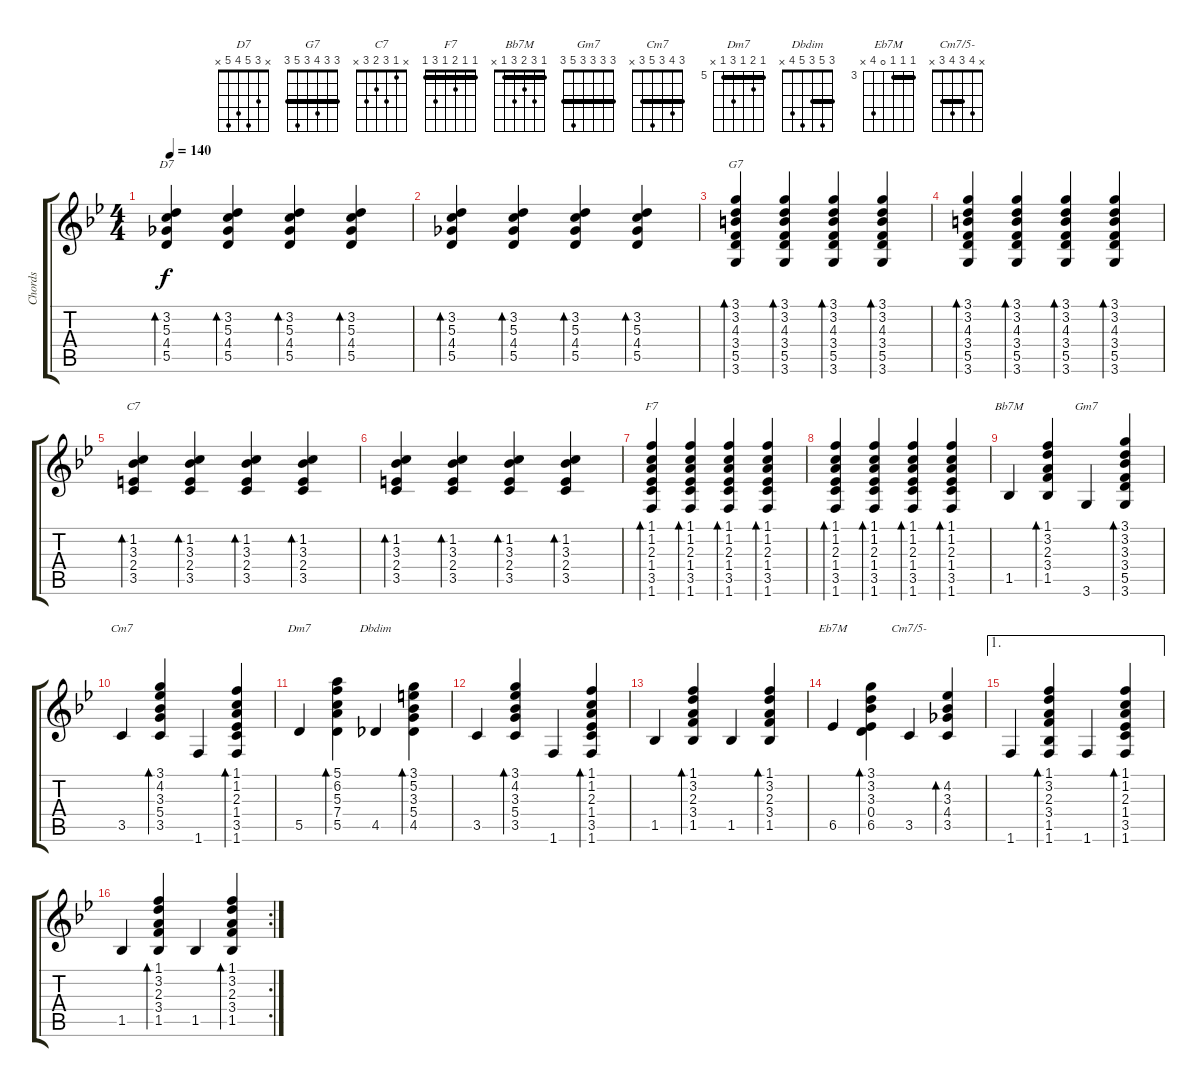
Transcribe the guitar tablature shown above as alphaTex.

\track ("Chords" "Chords") {instrument acousticguitarnylon}
\staff {score tabs}
\tuning (E4 B3 G3 D3 A2 E2) {hide}
\chord ("D7" x 3 5 4 5 x)
\chord ("G7" 3 3 4 3 5 3) {barre 3}
\chord ("C7" x 1 3 2 3 x)
\chord ("F7" 1 1 2 1 3 1) {barre 1}
\chord ("Bb7M" 1 3 2 3 1 x) {barre 1}
\chord ("Gm7" 3 3 3 3 5 3) {barre 3}
\chord ("Cm7" 3 4 3 5 3 x) {barre 3}
\chord ("Dm7" 5 6 5 7 5 x) {firstfret 5 barre 5}
\chord ("Dbdim" 3 5 3 5 4 x) {barre 3}
\chord ("Eb7M" 3 3 3 0 6 x) {firstfret 3 barre 3}
\chord ("Cm7/5-" x 4 3 4 3 x) {barre 3}
\ts (4 4)
\tempo 140
\clef g2
\ks bb
(3.2 5.3 4.4 5.5).4{bd 60 ch "D7" dy f} (3.2 5.3 4.4 5.5).4{bd 60} (3.2 5.3 4.4 5.5).4{bd 60} (3.2 5.3 4.4 5.5).4{bd 60} |
(3.2 5.3 4.4 5.5).4{bd 60} (3.2 5.3 4.4 5.5).4{bd 60} (3.2 5.3 4.4 5.5).4{bd 60} (3.2 5.3 4.4 5.5).4{bd 60} |
(3.1 3.2 4.3 3.4 5.5 3.6).4{bd 60 ch "G7"} (3.1 3.2 4.3 3.4 5.5 3.6).4{bd 60} (3.1 3.2 4.3 3.4 5.5 3.6).4{bd 60} (3.1 3.2 4.3 3.4 5.5 3.6).4{bd 60} |
(3.1 3.2 4.3 3.4 5.5 3.6).4{bd 60} (3.1 3.2 4.3 3.4 5.5 3.6).4{bd 60} (3.1 3.2 4.3 3.4 5.5 3.6).4{bd 60} (3.1 3.2 4.3 3.4 5.5 3.6).4{bd 60} |
(1.2 3.3 2.4 3.5).4{bd 60 ch "C7"} (1.2 3.3 2.4 3.5).4{bd 60} (1.2 3.3 2.4 3.5).4{bd 60} (1.2 3.3 2.4 3.5).4{bd 60} |
(1.2 3.3 2.4 3.5).4{bd 60} (1.2 3.3 2.4 3.5).4{bd 60} (1.2 3.3 2.4 3.5).4{bd 60} (1.2 3.3 2.4 3.5).4{bd 60} |
(1.1 1.2 2.3 1.4 3.5 1.6).4{bd 60 ch "F7"} (1.1 1.2 2.3 1.4 3.5 1.6).4{bd 60} (1.1 1.2 2.3 1.4 3.5 1.6).4{bd 60} (1.1 1.2 2.3 1.4 3.5 1.6).4{bd 60} |
(1.1 1.2 2.3 1.4 3.5 1.6).4{bd 60} (1.1 1.2 2.3 1.4 3.5 1.6).4{bd 60} (1.1 1.2 2.3 1.4 3.5 1.6).4{bd 60} (1.1 1.2 2.3 1.4 3.5 1.6).4{bd 60} |
1.5.4{ch "Bb7M"} (1.1 3.2 2.3 3.4 1.5).4{bd 60} 3.6.4{ch "Gm7"} (3.1 3.2 3.3 3.4 5.5 3.6).4{bd 60} |
3.5.4{ch "Cm7"} (3.1 4.2 3.3 5.4 3.5).4{bd 60} 1.6.4 (1.1 1.2 2.3 1.4 3.5 1.6).4{bd 60} |
5.5.4{ch "Dm7"} (5.1 6.2 5.3 7.4 5.5).4{bd 60} 4.5.4{ch "Dbdim"} (3.1 5.2 3.3 5.4 4.5).4{bd 60} |
3.5.4 (3.1 4.2 3.3 5.4 3.5).4{bd 60} 1.6.4 (1.1 1.2 2.3 1.4 3.5 1.6).4{bd 60} |
1.5.4 (1.1 3.2 2.3 3.4 1.5).4{bd 60} 1.5.4 (1.1 3.2 2.3 3.4 1.5).4{bd 60} |
6.5.4{ch "Eb7M"} (3.1 3.2 3.3 0.4 6.5).4{bd 60} 3.5.4{ch "Cm7/5-"} (4.2 3.3 4.4 3.5).4{bd 60} |
\ae 1
1.6.4 (1.1 3.2 2.3 3.4 1.5 1.6).4{bd 60} 1.6.4 (1.1 1.2 2.3 1.4 3.5 1.6).4{bd 60} |
\rc 2
1.5.4 (1.1 3.2 2.3 3.4 1.5).4{bd 60} 1.5.4 (1.1 3.2 2.3 3.4 1.5).4{bd 60}
